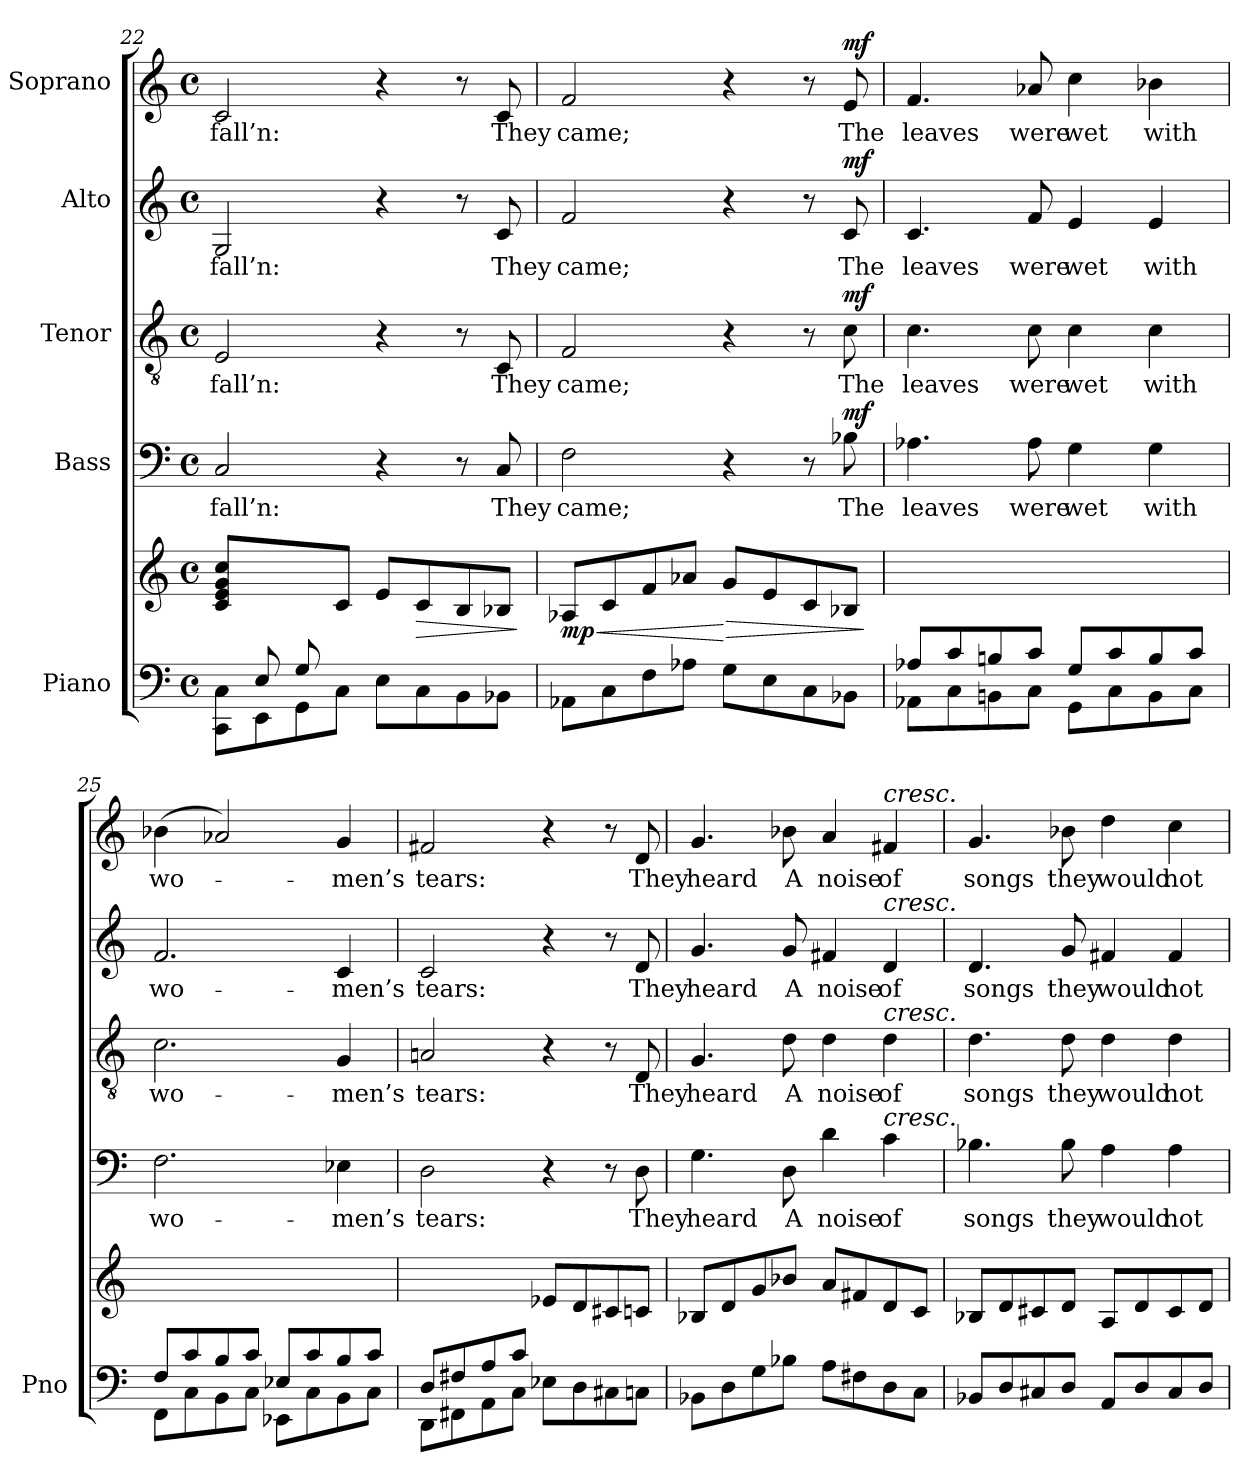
**kern	**kern	**dynam	**kern	**text	**dynam	**kern	**text	**dynam	**kern	**text	**dynam	**kern	**text	**dynam
*part5	*part5	*part5	*part4	*part4	*part4	*part3	*part3	*part3	*part2	*part2	*part2	*part1	*part1	*part1
*staff6	*staff5	*staff5/6	*staff4	*staff4	*staff4	*staff3	*staff3	*staff3	*staff2	*staff2	*staff2	*staff1	*staff1	*staff1
*I"Piano	*	*	*I"Bass	*	*	*I"Tenor	*	*	*I"Alto	*	*	*I"Soprano	*	*
*I'Pno	*	*	*	*	*	*	*	*	*	*	*	*	*	*
*clefF4	*clefG2	*	*clefF4	*	*	*clefGv2	*	*	*clefG2	*	*	*clefG2	*	*
*k[]	*k[]	*	*k[]	*	*	*k[]	*	*	*k[]	*	*	*k[]	*	*
*M4/4	*M4/4	*	*M4/4	*	*	*M4/4	*	*	*M4/4	*	*	*M4/4	*	*
*met(c)	*met(c)	*	*met(c)	*	*	*met(c)	*	*	*met(c)	*	*	*met(c)	*	*
=22	=22	=22	=22	=22	=22	=22	=22	=22	=22	=22	=22	=22	=22	=22
*^	*	*	*	*	*	*	*	*	*	*	*	*	*	*
8ryy	8CC\ 8C\L	8c/ 8e/ 8g/ 8cc/L	.	2C/	fall’n:	.	2E/	fall’n:	.	2G/	fall’n:	.	2c/	fall’n:	.
8E/	8EE\	4ryy	.	.	.	.	.	.	.	.	.	.	.	.	.
8G/	8GG\	.	.	.	.	.	.	.	.	.	.	.	.	.	.
2ryy	8C\J	8c/J	.	.	.	.	.	.	.	.	.	.	.	.	.
.	8E\L	8e/L	.	4r	.	.	4r	.	.	4r	.	.	4r	.	.
!	!	!	!LO:HP:b	!	!	!	!	!	!	!	!	!	!	!	!
.	8C\	8c/	>	.	.	.	.	.	.	.	.	.	.	.	.
.	8BB\	8B/	.	8r	.	.	8r	.	.	8r	.	.	8r	.	.
8ryy	8BB-X\J	8B-X/J	.	8C/	They	.	8C/	They	.	8c/	They	.	8c/	They	.
*v	*v	*	*	*	*	*	*	*	*	*	*	*	*	*	*
.	.	]	.	.	.	.	.	.	.	.	.	.	.	.
=23	=23	=23	=23	=23	=23	=23	=23	=23	=23	=23	=23	=23	=23	=23
!	!	!LO:HP:b	!	!	!	!	!	!	!	!	!	!	!	!
!	!	!LO:DY:n=1:b	!	!	!	!	!	!	!	!	!	!	!	!
8AA-X\L	8A-X/L	< mp	2F\	came;	.	2F/	came;	.	2f/	came;	.	2f/	came;	.
8C\	8c/	.	.	.	.	.	.	.	.	.	.	.	.	.
8F\	8f/	.	.	.	.	.	.	.	.	.	.	.	.	.
8A-X\J	8a-X/J	.	.	.	.	.	.	.	.	.	.	.	.	.
!	!	!LO:HP:n=1:b	!	!	!	!	!	!	!	!	!	!	!	!
8G\L	8g/L	[ >	4r	.	.	4r	.	.	4r	.	.	4r	.	.
8E\	8e/	.	.	.	.	.	.	.	.	.	.	.	.	.
8C\	8c/	.	8r	.	.	8r	.	.	8r	.	.	8r	.	.
!	!	!	!	!	!LO:DY:a	!	!	!LO:DY:a	!	!	!LO:DY:a	!	!	!LO:DY:a
8BB-X\J	8B-X/J	.	8B-X\	The	mf	8c\	The	mf	8c/	The	mf	8e/	The	mf
.	.	]	.	.	.	.	.	.	.	.	.	.	.	.
=24	=24	=24	=24	=24	=24	=24	=24	=24	=24	=24	=24	=24	=24	=24
*^	*	*	*	*	*	*	*	*	*	*	*	*	*	*
8A-X/L	8AA-X\L	1ryy	.	4.A-X\	leaves	.	4.c\	leaves	.	4.c/	leaves	.	4.f/	leaves	.
8c/	8C\	.	.	.	.	.	.	.	.	.	.	.	.	.	.
8Bn/	8BBn\	.	.	.	.	.	.	.	.	.	.	.	.	.	.
8c/J	8C\J	.	.	8A-\	were	.	8c\	were	.	8f/	were	.	8a-X/	were	.
8G/L	8GG\L	.	.	4G\	wet	.	4c\	wet	.	4e/	wet	.	4cc\	wet	.
8c/	8C\	.	.	.	.	.	.	.	.	.	.	.	.	.	.
8B/	8BB\	.	.	4G\	with	.	4c\	with	.	4e/	with	.	4b-X\	with	.
8c/J	8C\J	.	.	.	.	.	.	.	.	.	.	.	.	.	.
=25	=25	=25	=25	=25	=25	=25	=25	=25	=25	=25	=25	=25	=25	=25	=25
8F/L	8FF\L	1ryy	.	2.F\	wo-	.	2.c\	wo-	.	2.f/	wo-	.	(4b-X\	wo-	.
8c/	8C\	.	.	.	.	.	.	.	.	.	.	.	.	.	.
8B/	8BB\	.	.	.	.	.	.	.	.	.	.	.	2a-X/)	.	.
8c/J	8C\J	.	.	.	.	.	.	.	.	.	.	.	.	.	.
8E-X/L	8EE-X\L	.	.	.	.	.	.	.	.	.	.	.	.	.	.
8c/	8C\	.	.	.	.	.	.	.	.	.	.	.	.	.	.
8B/	8BB\	.	.	4E-X\	-men’s	.	4G/	-men’s	.	4c/	-men’s	.	4g/	-men’s	.
8c/J	8C\J	.	.	.	.	.	.	.	.	.	.	.	.	.	.
=26	=26	=26	=26	=26	=26	=26	=26	=26	=26	=26	=26	=26	=26	=26	=26
8D/L	8DD\L	2ryy	.	2D\	tears:	.	2An/	tears:	.	2c/	tears:	.	2f#X/	tears:	.
8F#X/	8FF#X\	.	.	.	.	.	.	.	.	.	.	.	.	.	.
8A/	8AA\	.	.	.	.	.	.	.	.	.	.	.	.	.	.
8c/J	8C\J	.	.	.	.	.	.	.	.	.	.	.	.	.	.
2ryy	8E-X\L	8e-X/L	.	4r	.	.	4r	.	.	4r	.	.	4r	.	.
.	8D\	8d/	.	.	.	.	.	.	.	.	.	.	.	.	.
.	8C#X\	8c#X/	.	8r	.	.	8r	.	.	8r	.	.	8r	.	.
.	8Cn\J	8cn/J	.	8D\	They	.	8D/	They	.	8d/	They	.	8d/	They	.
*v	*v	*	*	*	*	*	*	*	*	*	*	*	*	*	*
=27	=27	=27	=27	=27	=27	=27	=27	=27	=27	=27	=27	=27	=27	=27
8BB-X\L	8B-X/L	.	4.G\	heard	.	4.G/	heard	.	4.g/	heard	.	4.g/	heard	.
8D\	8d/	.	.	.	.	.	.	.	.	.	.	.	.	.
8G\	8g/	.	.	.	.	.	.	.	.	.	.	.	.	.
8B-X\J	8b-X/J	.	8D\	A	.	8d\	A	.	8g/	A	.	8b-X\	A	.
8A\L	8a/L	.	4d\	noise	.	4d\	noise	.	4f#X/	noise	.	4a/	noise	.
8F#X\	8f#X/	.	.	.	.	.	.	.	.	.	.	.	.	.
!	!	!	!	!	!	!	!	!	!	!	!	!LO:TX:a:i:t=cresc.	!	!
!	!	!	!	!	!	!	!	!	!LO:TX:a:i:t=cresc.	!	!	!	!	!
!	!	!	!	!	!	!LO:TX:a:i:t=cresc.	!	!	!	!	!	!	!	!
!	!	!	!LO:TX:a:i:t=cresc.	!	!	!	!	!	!	!	!	!	!	!
8D\	8d/	.	4c\	of	.	4d\	of	.	4d/	of	.	4f#X/	of	.
8C\J	8c/J	.	.	.	.	.	.	.	.	.	.	.	.	.
=28	=28	=28	=28	=28	=28	=28	=28	=28	=28	=28	=28	=28	=28	=28
8BB-X/L	8B-X/L	.	4.B-X\	songs	.	4.d\	songs	.	4.d/	songs	.	4.g/	songs	.
8D/	8d/	.	.	.	.	.	.	.	.	.	.	.	.	.
8C#X/	8c#X/	.	.	.	.	.	.	.	.	.	.	.	.	.
8D/J	8d/J	.	8B-\	they	.	8d\	they	.	8g/	they	.	8b-X\	they	.
8AA/L	8A/L	.	4A\	would	.	4d\	would	.	4f#X/	would	.	4dd\	would	.
8D/	8d/	.	.	.	.	.	.	.	.	.	.	.	.	.
8C#/	8c#/	.	4A\	not	.	4d\	not	.	4f#/	not	.	4cc\	not	.
8D/J	8d/J	.	.	.	.	.	.	.	.	.	.	.	.	.
=	=	=	=	=	=	=	=	=	=	=	=	=	=	=
*-	*-	*-	*-	*-	*-	*-	*-	*-	*-	*-	*-	*-	*-	*-
